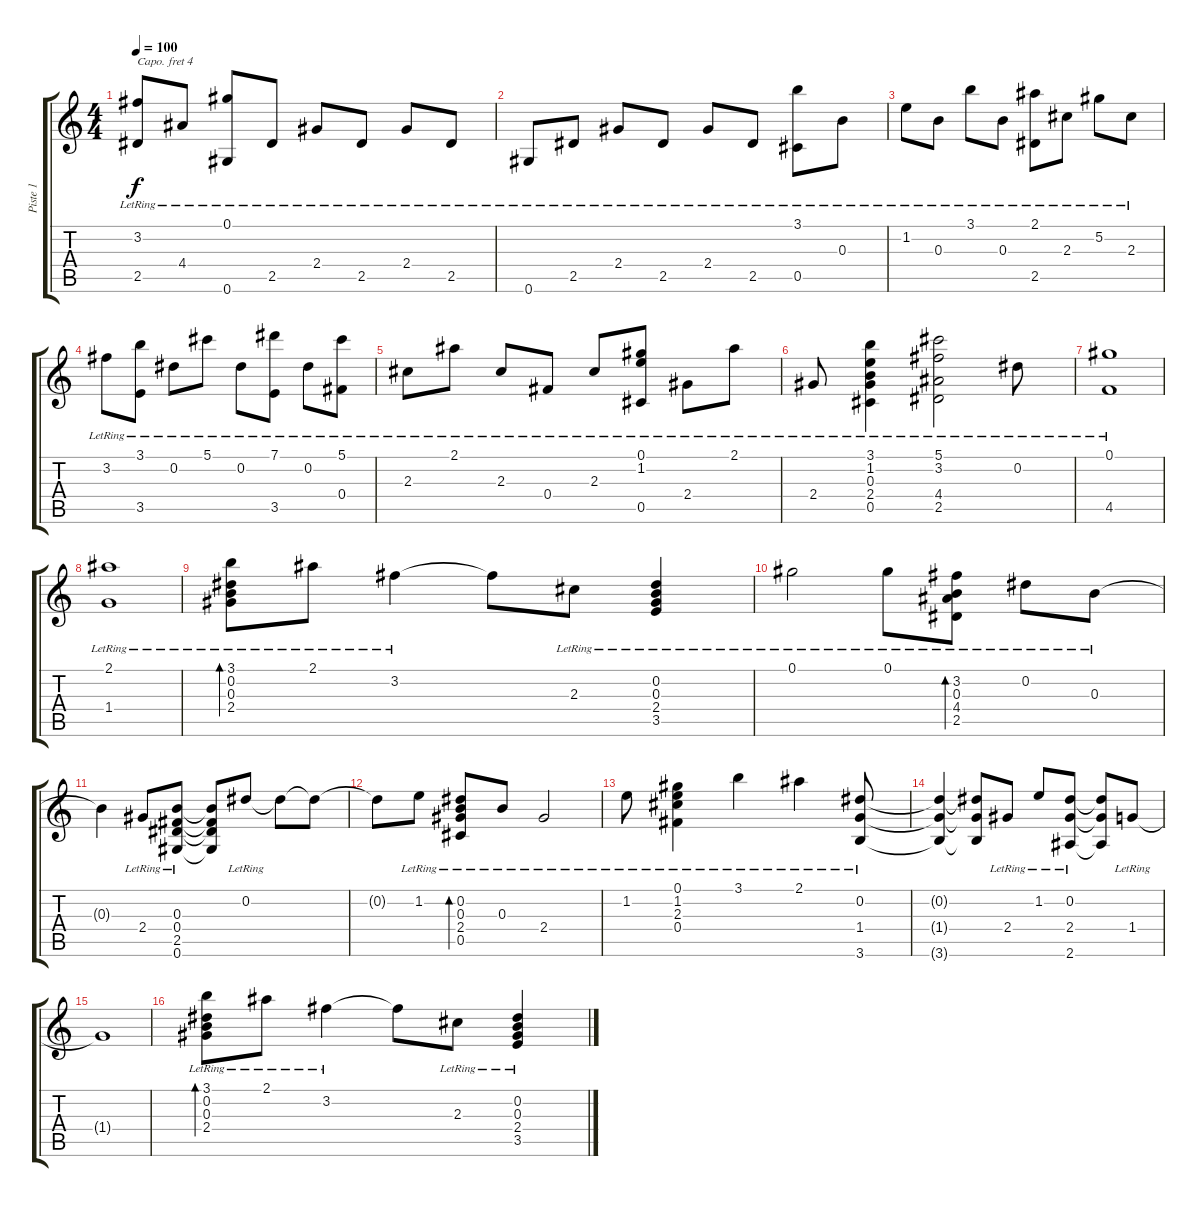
\track ("Piste 1" "Piste 1") {instrument acousticguitarsteel}
\staff {score tabs}
\capo 4
\tuning (E4 B3 G3 D3 A2 E2) {hide}
\ts (4 4)
\tempo 100
\clef g2
\ks c
(3.2{lr} 2.5{lr}).8{dy f} 4.4{lr}.8 (0.1{lr} 0.6{lr}).8 2.5{lr}.8 2.4{lr}.8 2.5{lr}.8 2.4{lr}.8 2.5{lr}.8 |
0.6{lr}.8 2.5{lr}.8 2.4{lr}.8 2.5{lr}.8 2.4{lr}.8 2.5{lr}.8 (3.1{lr} 0.5{lr}).8 0.3{lr}.8 |
1.2{lr}.8 0.3{lr}.8 3.1{lr}.8 0.3{lr}.8 (2.1{lr} 2.5{lr}).8 2.3{lr}.8 5.2{lr}.8 2.3{lr}.8 |
3.2{lr}.8 (3.1{lr} 3.5{lr}).8 0.2{lr}.8 5.1{lr}.8 0.2{lr}.8 (7.1{lr} 3.5{lr}).8 0.2{lr}.8 (5.1{lr} 0.4{lr}).8 |
2.3{lr}.8 2.1{lr}.8 2.3{lr}.8 0.4{lr}.8 2.3{lr}.8 (0.1{lr} 1.2{lr} 0.5{lr}).8 2.4{lr}.8 2.1{lr}.8 |
2.4{lr}.8 (3.1{lr} 1.2{lr} 0.3{lr} 2.4{lr} 0.5{lr}).4 (5.1{lr} 3.2{lr} 4.4{lr} 2.5{lr}).2 0.2{lr}.8 |
(0.1{lr} 4.5{lr}).1 |
(2.1{lr} 1.4{lr}).1 |
(3.1{lr} 0.2{lr} 0.3{lr} 2.4{lr}).8{bd 480} 2.1{lr}.8 3.2{lr}.4 3.2{t}.8 2.3{lr}.8 (0.2{lr} 0.3{lr} 2.4{lr} 3.5{lr}).4 |
0.1{lr}.2 0.1{lr}.8 (3.2{lr} 0.3{lr} 4.4{lr} 2.5{lr}).8{bd 480} 0.2{lr}.8 0.3{lr}.8 |
0.3{t}.4 2.4{lr}.8 (0.3{lr} 0.4{lr} 2.5{lr} 0.6{lr}).8 (0.3{t} 0.4{t} 2.5{t} 0.6{t}).8 0.2{lr}.8 0.2{t}.8 0.2{t}.8 |
0.2{t}.8 1.2{lr}.8 (0.2 0.3 2.4{lr} 0.5{lr}).8{bd 480} 0.3{lr}.8 2.4{lr}.2 |
1.2{lr}.8 (0.1{lr} 1.2{lr} 2.3{lr} 0.4{lr}).4 3.1{lr}.4 2.1{lr}.4 (0.2{lr} 1.4{lr} 3.6{lr}).8 |
(0.2{t} 1.4{t} 3.6{t}).4 (0.2{t} 1.4{t} 3.6{t}).8 2.4{lr}.8 1.2{lr}.8 (0.2{lr} 2.4{lr} 2.6{lr}).8 (0.2{t} 2.4{t} 2.6{t}).8 1.4{lr}.8 |
1.4{t}.1 |
(3.1{lr} 0.2{lr} 0.3{lr} 2.4{lr}).8{bd 480} 2.1{lr}.8 3.2{lr}.4 3.2{t}.8 2.3{lr}.8 (0.2{lr} 0.3{lr} 2.4{lr} 3.5{lr}).4
